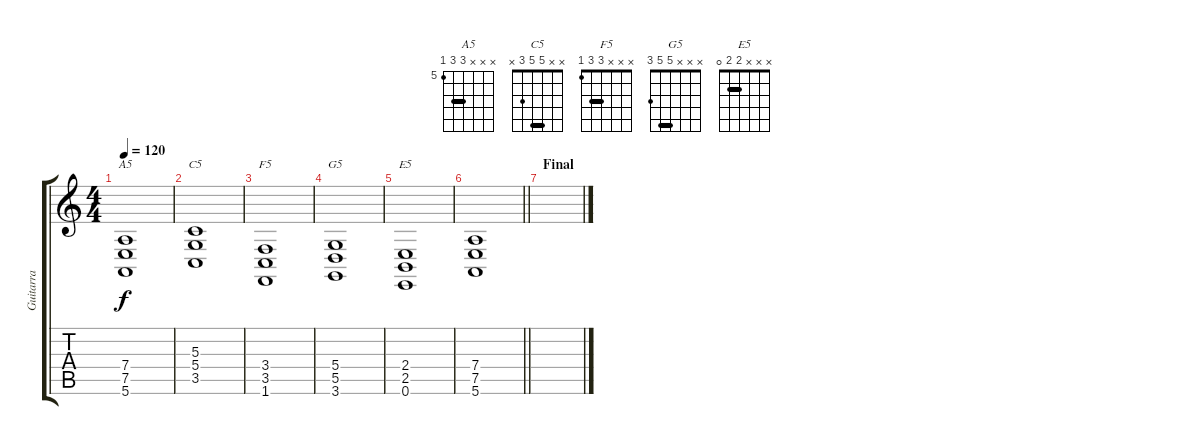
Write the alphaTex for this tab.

\track ("Guitarra" "Guitarra") {instrument lead1square}
\staff {score tabs}
\tuning (E4 B3 G3 D3 A2 E2) {hide}
\chord ("A5" x x x 7 7 5) {firstfret 5 barre 7}
\chord ("C5" x x 5 5 3 x) {barre 5}
\chord ("F5" x x x 3 3 1) {barre 3}
\chord ("G5" x x x 5 5 3) {barre 5}
\chord ("E5" x x x 2 2 0) {barre 2}
\ts (4 4)
\tempo 120
\clef g2
\ks c
(7.4 7.5 5.6).1{ch "A5" dy f} |
(5.3 5.4 3.5).1{ch "C5"} |
(3.4 3.5 1.6).1{ch "F5"} |
(5.4 5.5 3.6).1{ch "G5"} |
(2.4 2.5 0.6).1{ch "E5"} |
\barLineRight lightlight
(7.4 7.5 5.6).1 |
\section ("" "Final")
